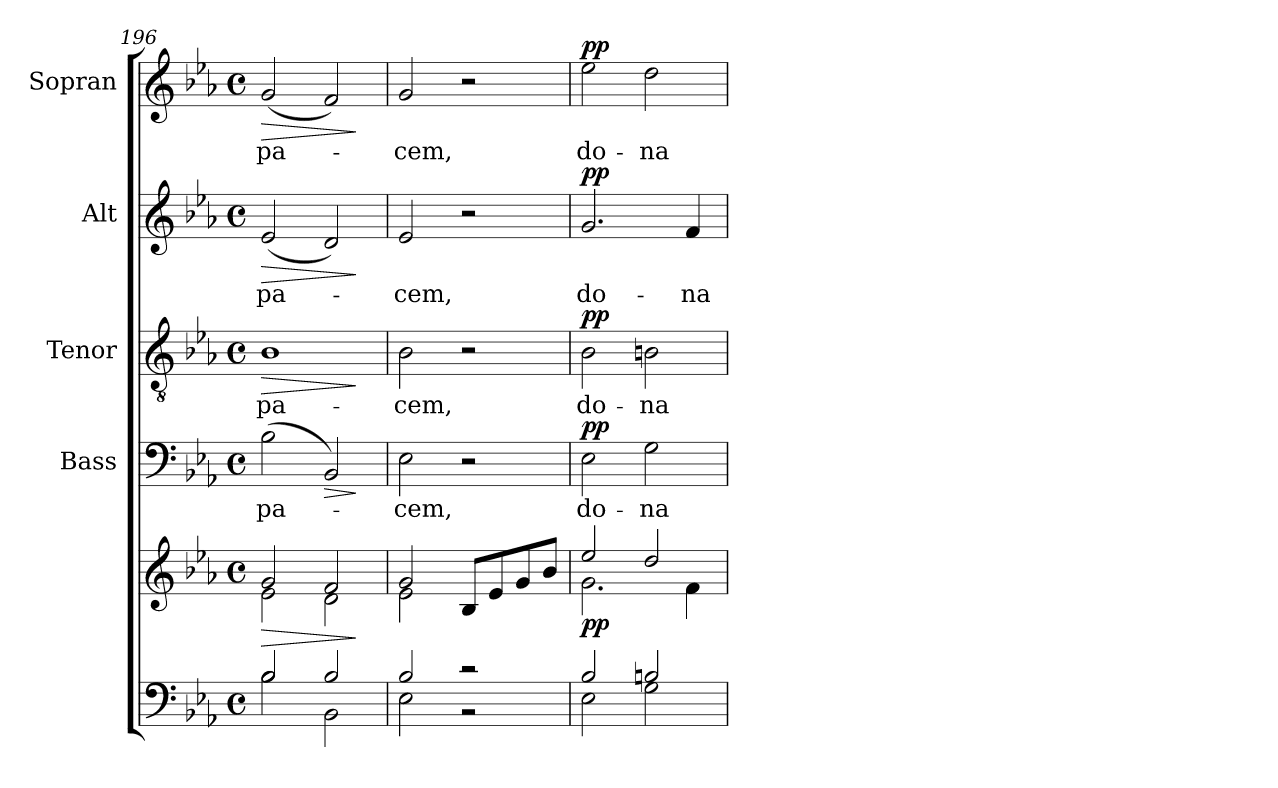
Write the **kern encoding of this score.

**kern	**kern	**dynam	**kern	**text	**dynam	**kern	**text	**dynam	**kern	**text	**dynam	**kern	**text	**dynam
*part5	*part5	*part5	*part4	*part4	*part4	*part3	*part3	*part3	*part2	*part2	*part2	*part1	*part1	*part1
*staff6	*staff5	*staff5/6	*staff4	*staff4	*staff4	*staff3	*staff3	*staff3	*staff2	*staff2	*staff2	*staff1	*staff1	*staff1
*	*	*	*I"Bass	*	*	*I"Tenor	*	*	*I"Alt	*	*	*I"Sopran	*	*
*	*	*	*I'B.	*	*	*I'T.	*	*	*I'A.	*	*	*I'S.	*	*
!!LO:LB:g=z
*clefF4	*clefG2	*	*clefF4	*	*	*clefGv2	*	*	*clefG2	*	*	*clefG2	*	*
*k[b-e-a-]	*k[b-e-a-]	*	*k[b-e-a-]	*	*	*k[b-e-a-]	*	*	*k[b-e-a-]	*	*	*k[b-e-a-]	*	*
*E-:	*E-:	*	*E-:	*	*	*E-:	*	*	*E-:	*	*	*E-:	*	*
*M4/4	*M4/4	*	*M4/4	*	*	*M4/4	*	*	*M4/4	*	*	*M4/4	*	*
*met(c)	*met(c)	*	*met(c)	*	*	*met(c)	*	*	*met(c)	*	*	*met(c)	*	*
=196	=196	=196	=196	=196	=196	=196	=196	=196	=196	=196	=196	=196	=196	=196
*^	*	*	*	*	*	*	*	*	*	*	*	*	*	*
!	!	!	!LO:HP:b	!	!LO:LY:b	!	!	!LO:LY:b	!LO:HP:b	!	!LO:LY:b	!LO:HP:b	!	!LO:LY:b	!LO:HP:b
*	*	*^	*	*	*	*	*	*	*	*	*	*	*	*	*
2B-/	2B-\	2g/	2e-\	>	(>2B-\	pa-	.	1B-	pa-	>	(<2e-/	pa-	>	(<2g/	pa-	>
!	!	!	!	!	!	!	!LO:HP:b	!	!	!	!	!	!	!	!	!
2B-/	2BB-\	2f/	2d\	.	2BB-/)	.	>	.	.	.	2d/)	.	.	2f/)	.	.
*v	*v	*	*	*	*	*	*	*	*	*	*	*	*	*	*	*
*	*v	*v	*	*	*	*	*	*	*	*	*	*	*	*	*
.	.	]	.	.	]	.	.	]	.	.	]	.	.	]
=197	=197	=197	=197	=197	=197	=197	=197	=197	=197	=197	=197	=197	=197	=197
*^	*^	*	*	*	*	*	*	*	*	*	*	*	*	*
!	!	!	!	!	!	!LO:LY:b	!	!	!LO:LY:b	!	!	!LO:LY:b	!	!	!LO:LY:b	!
2B-/	2E-\	2g/	2e-\	.	2E-\	-cem,	.	2B-\	-cem,	.	2e-/	-cem,	.	2g/	-cem,	.
2r	2r	8B-/L	2ryy	.	2r	.	.	2r	.	.	2r	.	.	2r	.	.
.	.	8e-/	.	.	.	.	.	.	.	.	.	.	.	.	.	.
.	.	8g/	.	.	.	.	.	.	.	.	.	.	.	.	.	.
.	.	8b-/J	.	.	.	.	.	.	.	.	.	.	.	.	.	.
=198	=198	=198	=198	=198	=198	=198	=198	=198	=198	=198	=198	=198	=198	=198	=198	=198
!	!	!	!	!LO:DY:b	!	!LO:LY:b	!LO:DY:a	!	!LO:LY:b	!LO:DY:a	!	!LO:LY:b	!LO:DY:a	!	!LO:LY:b	!LO:DY:a
2B-/	2E-\	2ee-/	2.g\	pp	2E-\	do-	pp	2B-\	do-	pp	2.g/	do-	pp	2ee-\	do-	pp
!	!	!	!	!	!	!LO:LY:b	!	!	!LO:LY:b	!	!	!	!	!	!LO:LY:b	!
2Bn/	2G\	2dd/	.	.	2G\	-na	.	2Bn\	-na	.	.	.	.	2dd\	-na	.
!	!	!	!	!	!	!	!	!	!	!	!	!LO:LY:b	!	!	!	!
.	.	.	4f\	.	.	.	.	.	.	.	4f/	-na	.	.	.	.
*v	*v	*	*	*	*	*	*	*	*	*	*	*	*	*	*	*
*	*v	*v	*	*	*	*	*	*	*	*	*	*	*	*	*
=	=	=	=	=	=	=	=	=	=	=	=	=	=	=
*-	*-	*-	*-	*-	*-	*-	*-	*-	*-	*-	*-	*-	*-	*-
